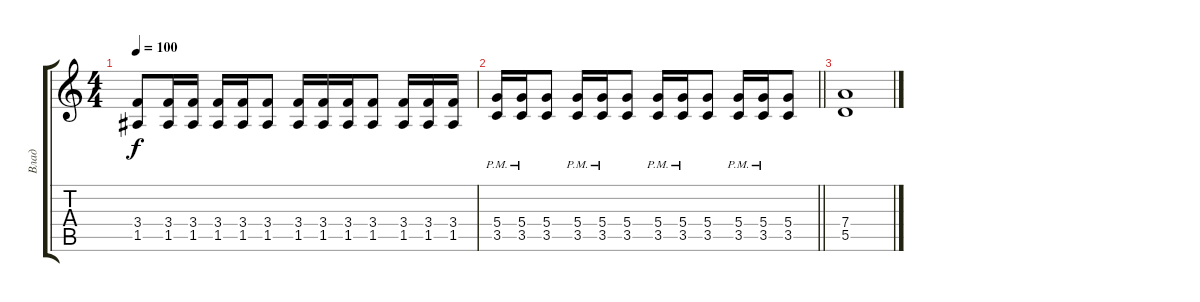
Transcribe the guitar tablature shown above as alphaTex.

\track ("Влад" "Влад") {instrument distortionguitar}
\staff {score tabs}
\tuning (E4 B3 G3 D3 A2 E2) {hide}
\ts (4 4)
\tempo 100
\clef g2
\ks c
(3.4 1.5).8{dy f} (3.4 1.5).16 (3.4 1.5).16 (3.4 1.5).16 (3.4 1.5).16 (3.4 1.5).8 (3.4 1.5).16 (3.4 1.5).16 (3.4 1.5).16 (3.4 1.5).8 (3.4 1.5).16 (3.4 1.5).16 (3.4 1.5).16 |
\barLineRight lightlight
(5.4{pm} 3.5{pm}).16 (5.4{pm} 3.5{pm}).16 (5.4 3.5).8 (5.4{pm} 3.5{pm}).16 (5.4{pm} 3.5{pm}).16 (5.4 3.5).8 (5.4{pm} 3.5{pm}).16 (5.4{pm} 3.5{pm}).16 (5.4 3.5).8 (5.4{pm} 3.5{pm}).16 (5.4{pm} 3.5{pm}).16 (5.4 3.5).8 |
(7.4 5.5).1
